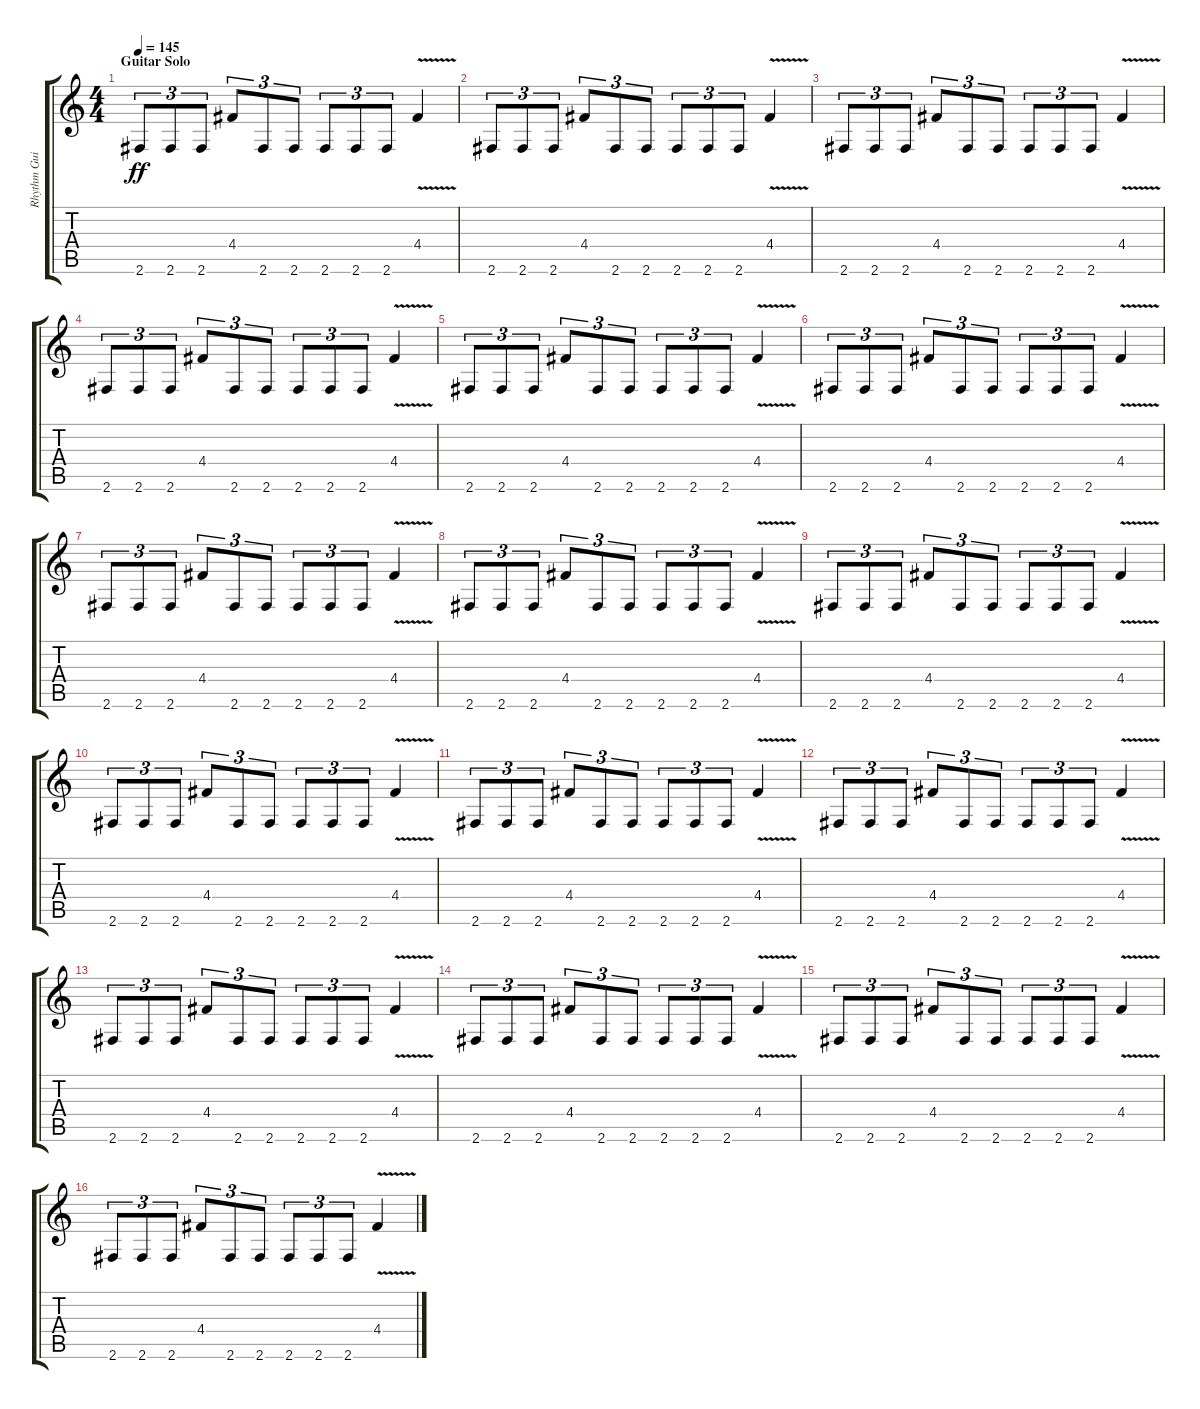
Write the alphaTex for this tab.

\track ("Rhythm Guitar" "Rhythm Gui") {instrument overdrivenguitar}
\staff {score tabs}
\tuning (E4 B3 G3 D3 A2 E2) {hide}
\ts (4 4)
\section ("" "Guitar Solo")
\tempo 145
\clef g2
\ks c
2.6.8{tu (3 2) dy ff} 2.6.8{tu (3 2)} 2.6.8{tu (3 2)} 4.4.8{tu (3 2)} 2.6.8{tu (3 2)} 2.6.8{tu (3 2)} 2.6.8{tu (3 2)} 2.6.8{tu (3 2)} 2.6.8{tu (3 2)} 4.4{v}.4 |
2.6.8{tu (3 2)} 2.6.8{tu (3 2)} 2.6.8{tu (3 2)} 4.4.8{tu (3 2)} 2.6.8{tu (3 2)} 2.6.8{tu (3 2)} 2.6.8{tu (3 2)} 2.6.8{tu (3 2)} 2.6.8{tu (3 2)} 4.4{v}.4 |
2.6.8{tu (3 2)} 2.6.8{tu (3 2)} 2.6.8{tu (3 2)} 4.4.8{tu (3 2)} 2.6.8{tu (3 2)} 2.6.8{tu (3 2)} 2.6.8{tu (3 2)} 2.6.8{tu (3 2)} 2.6.8{tu (3 2)} 4.4{v}.4 |
2.6.8{tu (3 2)} 2.6.8{tu (3 2)} 2.6.8{tu (3 2)} 4.4.8{tu (3 2)} 2.6.8{tu (3 2)} 2.6.8{tu (3 2)} 2.6.8{tu (3 2)} 2.6.8{tu (3 2)} 2.6.8{tu (3 2)} 4.4{v}.4 |
2.6.8{tu (3 2)} 2.6.8{tu (3 2)} 2.6.8{tu (3 2)} 4.4.8{tu (3 2)} 2.6.8{tu (3 2)} 2.6.8{tu (3 2)} 2.6.8{tu (3 2)} 2.6.8{tu (3 2)} 2.6.8{tu (3 2)} 4.4{v}.4 |
2.6.8{tu (3 2)} 2.6.8{tu (3 2)} 2.6.8{tu (3 2)} 4.4.8{tu (3 2)} 2.6.8{tu (3 2)} 2.6.8{tu (3 2)} 2.6.8{tu (3 2)} 2.6.8{tu (3 2)} 2.6.8{tu (3 2)} 4.4{v}.4 |
2.6.8{tu (3 2)} 2.6.8{tu (3 2)} 2.6.8{tu (3 2)} 4.4.8{tu (3 2)} 2.6.8{tu (3 2)} 2.6.8{tu (3 2)} 2.6.8{tu (3 2)} 2.6.8{tu (3 2)} 2.6.8{tu (3 2)} 4.4{v}.4 |
2.6.8{tu (3 2)} 2.6.8{tu (3 2)} 2.6.8{tu (3 2)} 4.4.8{tu (3 2)} 2.6.8{tu (3 2)} 2.6.8{tu (3 2)} 2.6.8{tu (3 2)} 2.6.8{tu (3 2)} 2.6.8{tu (3 2)} 4.4{v}.4 |
2.6.8{tu (3 2)} 2.6.8{tu (3 2)} 2.6.8{tu (3 2)} 4.4.8{tu (3 2)} 2.6.8{tu (3 2)} 2.6.8{tu (3 2)} 2.6.8{tu (3 2)} 2.6.8{tu (3 2)} 2.6.8{tu (3 2)} 4.4{v}.4 |
2.6.8{tu (3 2)} 2.6.8{tu (3 2)} 2.6.8{tu (3 2)} 4.4.8{tu (3 2)} 2.6.8{tu (3 2)} 2.6.8{tu (3 2)} 2.6.8{tu (3 2)} 2.6.8{tu (3 2)} 2.6.8{tu (3 2)} 4.4{v}.4 |
2.6.8{tu (3 2)} 2.6.8{tu (3 2)} 2.6.8{tu (3 2)} 4.4.8{tu (3 2)} 2.6.8{tu (3 2)} 2.6.8{tu (3 2)} 2.6.8{tu (3 2)} 2.6.8{tu (3 2)} 2.6.8{tu (3 2)} 4.4{v}.4 |
2.6.8{tu (3 2)} 2.6.8{tu (3 2)} 2.6.8{tu (3 2)} 4.4.8{tu (3 2)} 2.6.8{tu (3 2)} 2.6.8{tu (3 2)} 2.6.8{tu (3 2)} 2.6.8{tu (3 2)} 2.6.8{tu (3 2)} 4.4{v}.4 |
2.6.8{tu (3 2)} 2.6.8{tu (3 2)} 2.6.8{tu (3 2)} 4.4.8{tu (3 2)} 2.6.8{tu (3 2)} 2.6.8{tu (3 2)} 2.6.8{tu (3 2)} 2.6.8{tu (3 2)} 2.6.8{tu (3 2)} 4.4{v}.4 |
2.6.8{tu (3 2)} 2.6.8{tu (3 2)} 2.6.8{tu (3 2)} 4.4.8{tu (3 2)} 2.6.8{tu (3 2)} 2.6.8{tu (3 2)} 2.6.8{tu (3 2)} 2.6.8{tu (3 2)} 2.6.8{tu (3 2)} 4.4{v}.4 |
2.6.8{tu (3 2)} 2.6.8{tu (3 2)} 2.6.8{tu (3 2)} 4.4.8{tu (3 2)} 2.6.8{tu (3 2)} 2.6.8{tu (3 2)} 2.6.8{tu (3 2)} 2.6.8{tu (3 2)} 2.6.8{tu (3 2)} 4.4{v}.4 |
2.6.8{tu (3 2)} 2.6.8{tu (3 2)} 2.6.8{tu (3 2)} 4.4.8{tu (3 2)} 2.6.8{tu (3 2)} 2.6.8{tu (3 2)} 2.6.8{tu (3 2)} 2.6.8{tu (3 2)} 2.6.8{tu (3 2)} 4.4{v}.4
